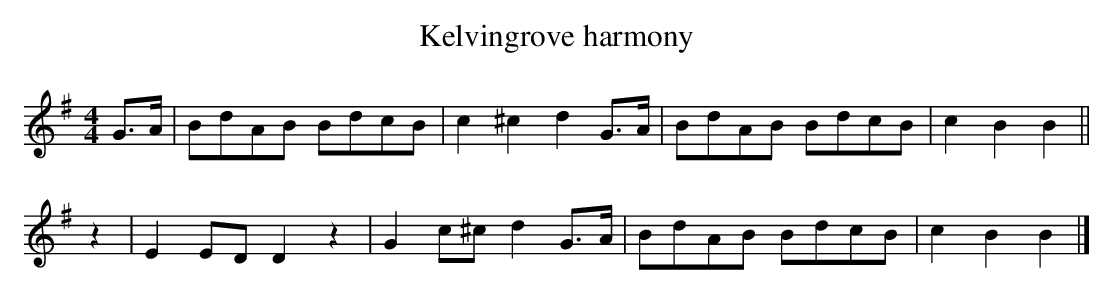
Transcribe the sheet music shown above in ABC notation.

X:1
T:Kelvingrove harmony
M:4/4
L:1/8
K:G
G>A | BdAB BdcB | c2 ^c2 d2 G>A | BdAB BdcB | c2 B2 B2 ||
z2  | E2 ED D2 z2 | G2 c^c d2 G>A | BdAB BdcB | c2 B2 B2 |]
